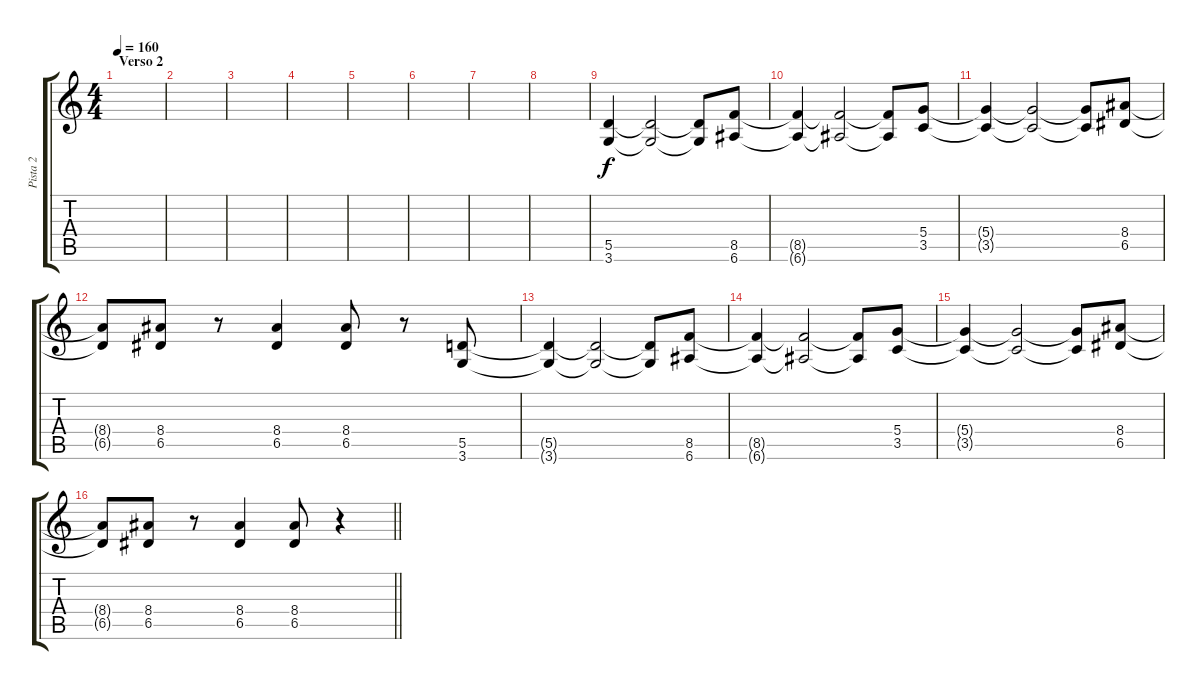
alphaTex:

\track ("Pista 2" "Pista 2") {instrument overdrivenguitar}
\staff {score tabs}
\tuning (E4 B3 G3 D3 A2 E2) {hide}
\ts (4 4)
\section ("" "Verso 2")
\tempo 160
\clef g2
\ks c
|
|
|
|
|
|
|
|
(5.5 3.6).4 (5.5{t} 3.6{t}).2 (5.5{t} 3.6{t}).8 (8.5 6.6).8 |
(8.5{t} 6.6{t}).4 (8.5{t} 6.6{t}).2 (8.5{t} 6.6{t}).8 (5.4 3.5).8 |
(5.4{t} 3.5{t}).4 (5.4{t} 3.5{t}).2 (5.4{t} 3.5{t}).8 (8.4 6.5).8 |
(8.4{t} 6.5{t}).8 (8.4 6.5).8 r.8 (8.4 6.5).4 (8.4 6.5).8 r.8 (5.5 3.6).8 |
(5.5{t} 3.6{t}).4 (5.5{t} 3.6{t}).2 (5.5{t} 3.6{t}).8 (8.5 6.6).8 |
(8.5{t} 6.6{t}).4 (8.5{t} 6.6{t}).2 (8.5{t} 6.6{t}).8 (5.4 3.5).8 |
(5.4{t} 3.5{t}).4 (5.4{t} 3.5{t}).2 (5.4{t} 3.5{t}).8 (8.4 6.5).8 |
\barLineRight lightlight
(8.4{t} 6.5{t}).8 (8.4 6.5).8 r.8 (8.4 6.5).4 (8.4 6.5).8 r.4
